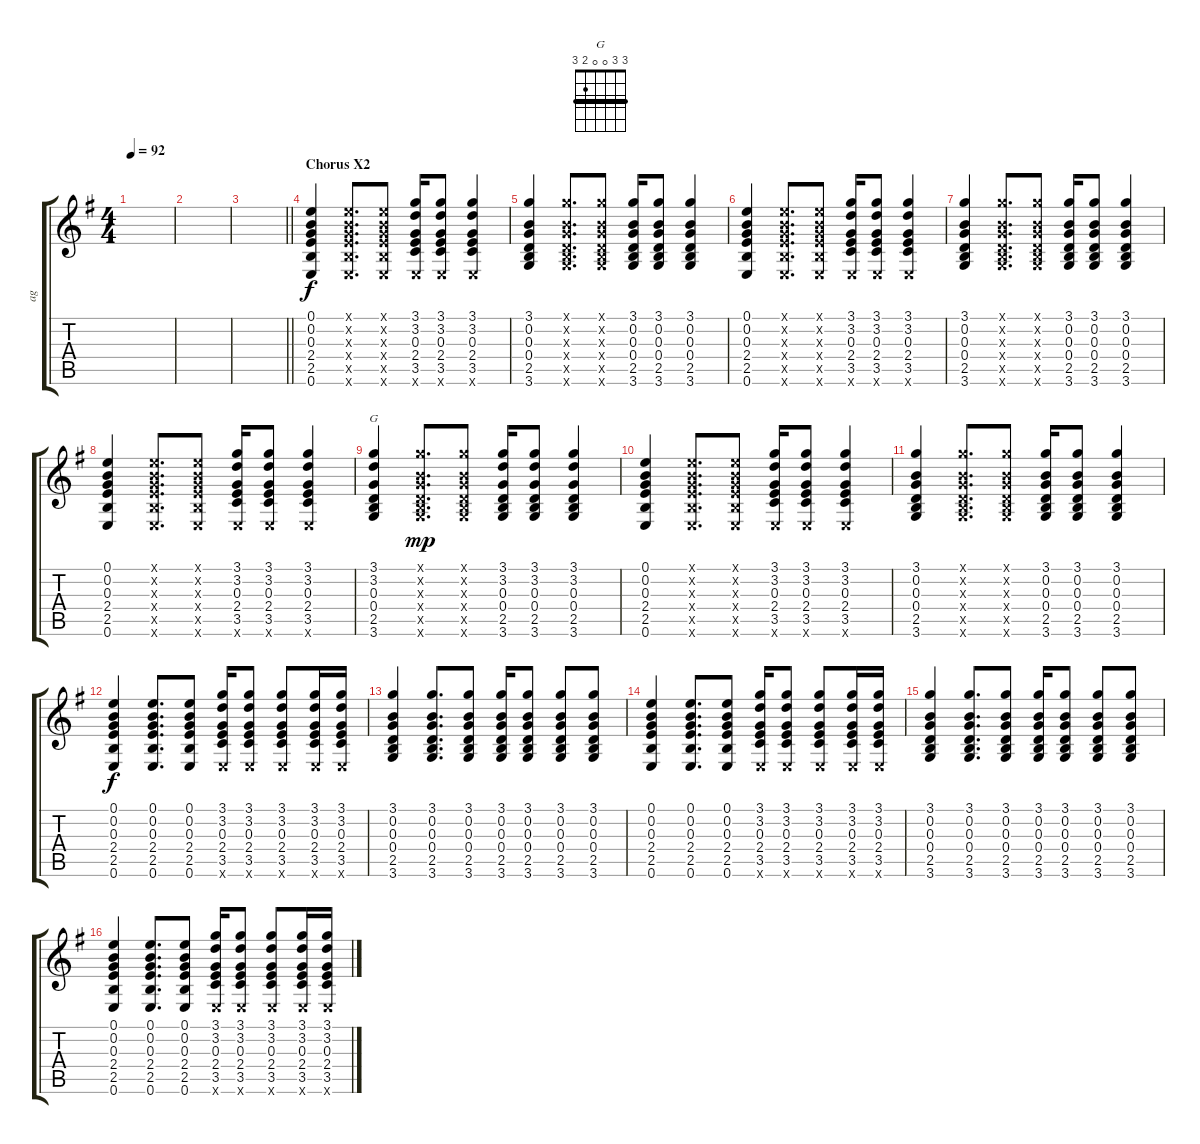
\track ("ag" "ag") {instrument acousticguitarsteel}
\staff {score tabs}
\tuning (E4 B3 G3 D3 A2 E2) {hide}
\chord ("G" 3 3 0 0 2 3) {barre 3}
\ts (4 4)
\tempo 92
\clef g2
\ks g
|
|
\barLineRight lightlight
|
\section ("" "Chorus X2")
(0.1 0.2 0.3 2.4 2.5 0.6).4 (0.1{x} 0.2{x} 0.3{x} 2.4{x} 2.5{x} 0.6{x}).8{d} (0.1{x} 0.2{x} 0.3{x} 2.4{x} 2.5{x} 0.6{x}).8 (3.1 3.2 0.3 2.4 3.5 0.6{x}).16 (3.1 3.2 0.3 2.4 3.5 0.6{x}).8 (3.1 3.2 0.3 2.4 3.5 0.6{x}).4 |
(3.1 0.2 0.3 0.4 2.5 3.6).4 (3.1{x} 0.2{x} 0.3{x} 0.4{x} 2.5{x} 3.6{x}).8{d} (3.1{x} 0.2{x} 0.3{x} 0.4{x} 2.5{x} 3.6{x}).8 (3.1 0.2 0.3 0.4 2.5 3.6).16 (3.1 0.2 0.3 0.4 2.5 3.6).8 (3.1 0.2 0.3 0.4 2.5 3.6).4 |
(0.1 0.2 0.3 2.4 2.5 0.6).4 (0.1{x} 0.2{x} 0.3{x} 2.4{x} 2.5{x} 0.6{x}).8{d} (0.1{x} 0.2{x} 0.3{x} 2.4{x} 2.5{x} 0.6{x}).8 (3.1 3.2 0.3 2.4 3.5 0.6{x}).16 (3.1 3.2 0.3 2.4 3.5 0.6{x}).8 (3.1 3.2 0.3 2.4 3.5 0.6{x}).4 |
(3.1 0.2 0.3 0.4 2.5 3.6).4 (3.1{x} 0.2{x} 0.3{x} 0.4{x} 2.5{x} 3.6{x}).8{d} (3.1{x} 0.2{x} 0.3{x} 0.4{x} 2.5{x} 3.6{x}).8 (3.1 0.2 0.3 0.4 2.5 3.6).16 (3.1 0.2 0.3 0.4 2.5 3.6).8 (3.1 0.2 0.3 0.4 2.5 3.6).4 |
(0.1 0.2 0.3 2.4 2.5 0.6).4 (0.1{x} 0.2{x} 0.3{x} 2.4{x} 2.5{x} 0.6{x}).8{d} (0.1{x} 0.2{x} 0.3{x} 2.4{x} 2.5{x} 0.6{x}).8 (3.1 3.2 0.3 2.4 3.5 0.6{x}).16 (3.1 3.2 0.3 2.4 3.5 0.6{x}).8 (3.1 3.2 0.3 2.4 3.5 0.6{x}).4 |
(3.1 3.2 0.3 0.4 2.5 3.6).4{ch "G" dy f} (3.1{x} 0.2{x} 0.3{x} 0.4{x} 2.5{x} 3.6{x}).8{d dy mp} (3.1{x} 0.2{x} 0.3{x} 0.4{x} 2.5{x} 3.6{x}).8 (3.1 3.2 0.3 0.4 2.5 3.6).16 (3.1 3.2 0.3 0.4 2.5 3.6).8 (3.1 3.2 0.3 0.4 2.5 3.6).4 |
(0.1 0.2 0.3 2.4 2.5 0.6).4 (0.1{x} 0.2{x} 0.3{x} 2.4{x} 2.5{x} 0.6{x}).8{d} (0.1{x} 0.2{x} 0.3{x} 2.4{x} 2.5{x} 0.6{x}).8 (3.1 3.2 0.3 2.4 3.5 0.6{x}).16 (3.1 3.2 0.3 2.4 3.5 0.6{x}).8 (3.1 3.2 0.3 2.4 3.5 0.6{x}).4 |
(3.1 0.2 0.3 0.4 2.5 3.6).4 (3.1{x} 0.2{x} 0.3{x} 0.4{x} 2.5{x} 3.6{x}).8{d} (3.1{x} 0.2{x} 0.3{x} 0.4{x} 2.5{x} 3.6{x}).8 (3.1 0.2 0.3 0.4 2.5 3.6).16 (3.1 0.2 0.3 0.4 2.5 3.6).8 (3.1 0.2 0.3 0.4 2.5 3.6).4 |
(0.1 0.2 0.3 2.4 2.5 0.6).4{dy f} (0.1 0.2 0.3 2.4 2.5 0.6).8{d} (0.1 0.2 0.3 2.4 2.5 0.6).8 (3.1 3.2 0.3 2.4 3.5 0.6{x}).16 (3.1 3.2 0.3 2.4 3.5 0.6{x}).8 (3.1 3.2 0.3 2.4 3.5 0.6{x}).8 (3.1 3.2 0.3 2.4 3.5 0.6{x}).16 (3.1 3.2 0.3 2.4 3.5 0.6{x}).16 |
(3.1 0.2 0.3 0.4 2.5 3.6).4 (3.1 0.2 0.3 0.4 2.5 3.6).8{d} (3.1 0.2 0.3 0.4 2.5 3.6).8 (3.1 0.2 0.3 0.4 2.5 3.6).16 (3.1 0.2 0.3 0.4 2.5 3.6).8 (3.1 0.2 0.3 0.4 2.5 3.6).8 (3.1 0.2 0.3 0.4 2.5 3.6).8 |
(0.1 0.2 0.3 2.4 2.5 0.6).4 (0.1 0.2 0.3 2.4 2.5 0.6).8{d} (0.1 0.2 0.3 2.4 2.5 0.6).8 (3.1 3.2 0.3 2.4 3.5 0.6{x}).16 (3.1 3.2 0.3 2.4 3.5 0.6{x}).8 (3.1 3.2 0.3 2.4 3.5 0.6{x}).8 (3.1 3.2 0.3 2.4 3.5 0.6{x}).16 (3.1 3.2 0.3 2.4 3.5 0.6{x}).16 |
(3.1 0.2 0.3 0.4 2.5 3.6).4 (3.1 0.2 0.3 0.4 2.5 3.6).8{d} (3.1 0.2 0.3 0.4 2.5 3.6).8 (3.1 0.2 0.3 0.4 2.5 3.6).16 (3.1 0.2 0.3 0.4 2.5 3.6).8 (3.1 0.2 0.3 0.4 2.5 3.6).8 (3.1 0.2 0.3 0.4 2.5 3.6).8 |
(0.1 0.2 0.3 2.4 2.5 0.6).4 (0.1 0.2 0.3 2.4 2.5 0.6).8{d} (0.1 0.2 0.3 2.4 2.5 0.6).8 (3.1 3.2 0.3 2.4 3.5 0.6{x}).16 (3.1 3.2 0.3 2.4 3.5 0.6{x}).8 (3.1 3.2 0.3 2.4 3.5 0.6{x}).8 (3.1 3.2 0.3 2.4 3.5 0.6{x}).16 (3.1 3.2 0.3 2.4 3.5 0.6{x}).16
